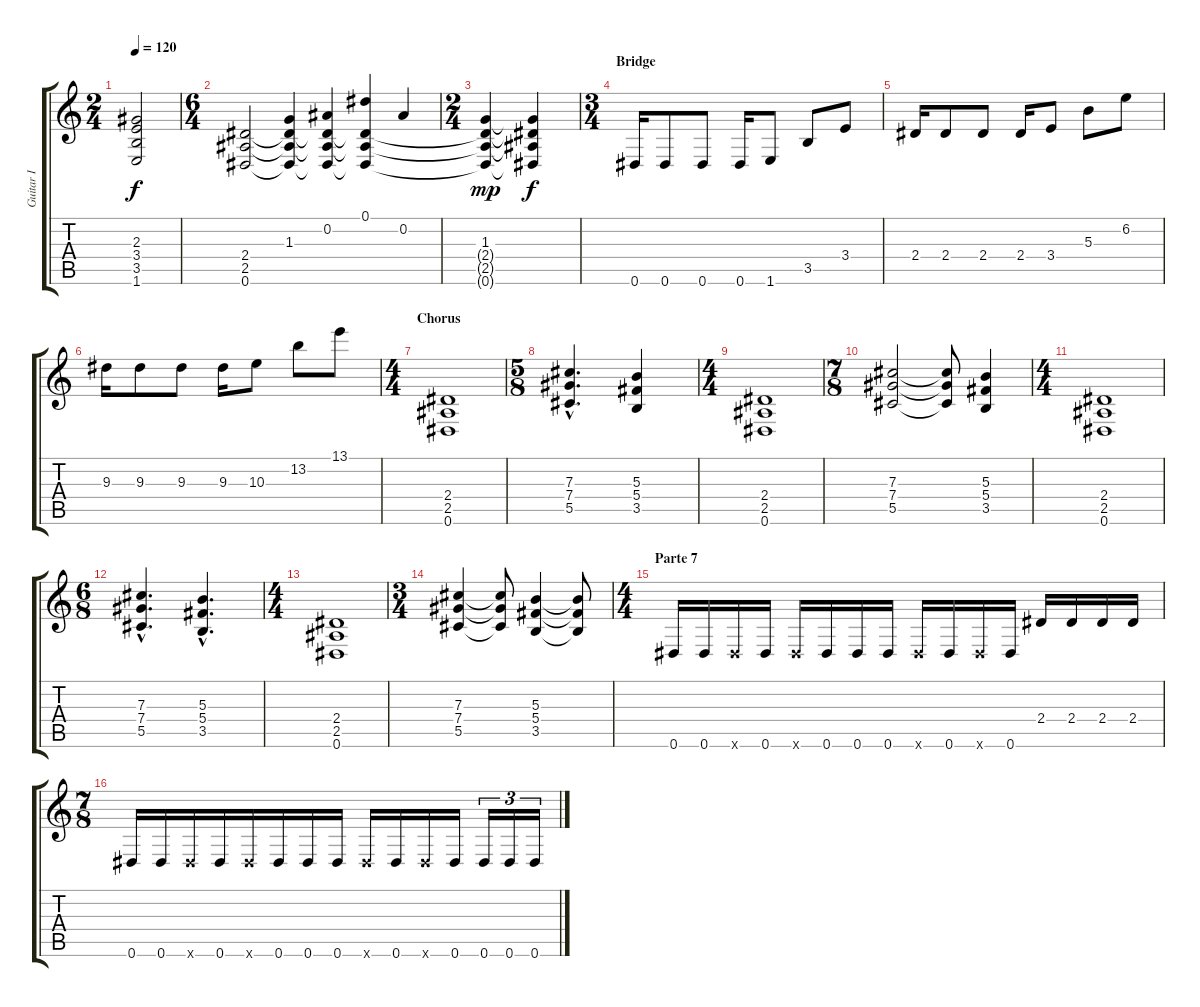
\track ("Guitar I" "Guitar I") {instrument distortionguitar}
\staff {score tabs}
\tuning (Eb4 Bb3 Gb3 Db3 Ab2 Eb2) {hide}
\ts (2 4)
\tempo 120
\clef g2
\ks c
(2.3 3.4{t} 3.5{t} 1.6{t}).2{dy f} |
\ts (6 4)
(2.4 2.5 0.6).2 (1.3 2.4{t} 2.5{t} 0.6{t}).4 (0.2 2.4{t} 2.5{t} 0.6{t}).4 (0.1 2.4{t} 2.5{t} 0.6{t}).4 0.2.4 |
\ts (2 4)
(1.3 2.4{t} 2.5{t} 0.6{t}).4{dy mp} (1.3{t} 2.4{t} 2.5{t} 0.6{t}).4{dy f} |
\ts (3 4)
\section ("" "Bridge")
0.6.16 0.6.8 0.6.8 0.6.16 1.6.8 3.5.8 3.4.8 |
2.4.16 2.4.8 2.4.8 2.4.16 3.4.8 5.3.8 6.2.8 |
9.3.16 9.3.8 9.3.8 9.3.16 10.3.8 13.2.8 13.1.8 |
\ts (4 4)
\section ("" "Chorus")
(2.4 2.5 0.6).1 |
\ts (5 8)
(7.3{hac} 7.4{hac} 5.5{hac}).4{d} (5.3 5.4 3.5).4 |
\ts (4 4)
(2.4 2.5 0.6).1 |
\ts (7 8)
(7.3 7.4 5.5).2 (7.3{t} 7.4{t} 5.5{t}).8 (5.3 5.4 3.5).4 |
\ts (4 4)
(2.4 2.5 0.6).1 |
\ts (6 8)
(7.3{hac} 7.4{hac} 5.5{hac}).4{d} (5.3{hac} 5.4{hac} 3.5{hac}).4{d} |
\ts (4 4)
(2.4 2.5 0.6).1 |
\ts (3 4)
(7.3 7.4 5.5).4 (7.3{t} 7.4{t} 5.5{t}).8 (5.3 5.4 3.5).4 (5.3{t} 5.4{t} 3.5{t}).8 |
\ts (4 4)
\section ("" "Parte 7")
0.6.16 0.6.16 0.6{x}.16 0.6.16 0.6{x}.16 0.6.16 0.6.16 0.6.16 0.6{x}.16 0.6.16 0.6{x}.16 0.6.16 2.4.16 2.4.16 2.4.16 2.4.16 |
\ts (7 8)
0.6.16 0.6.16 0.6{x}.16 0.6.16 0.6{x}.16 0.6.16 0.6.16 0.6.16 0.6{x}.16 0.6.16 0.6{x}.16 0.6.16 0.6.16{tu (3 2)} 0.6.16{tu (3 2)} 0.6.16{tu (3 2)}
